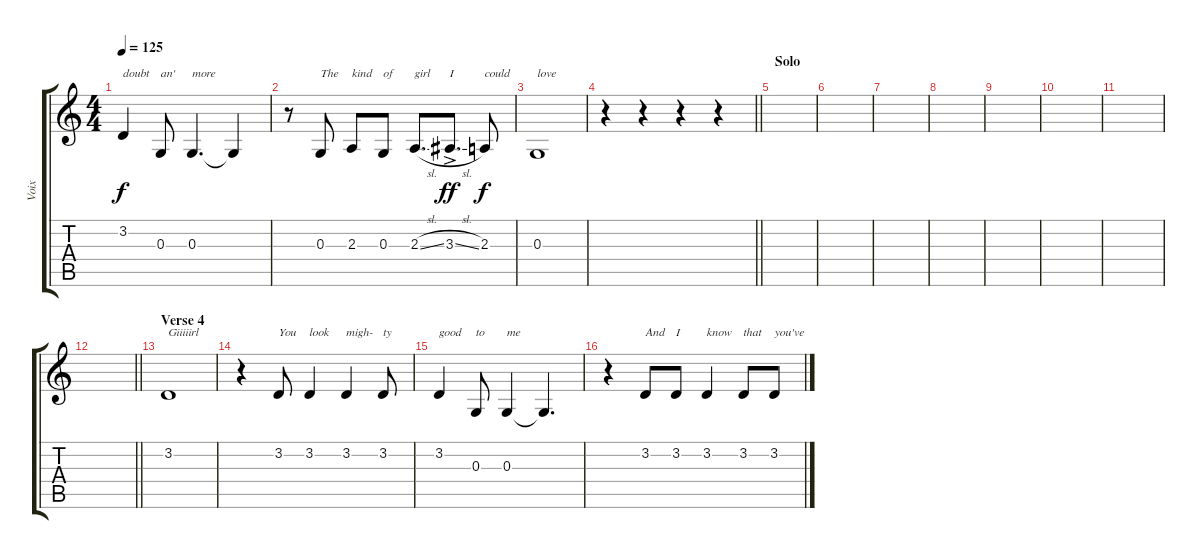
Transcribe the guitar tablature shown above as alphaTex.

\track ("Voix" "Voix") {instrument lead5charang}
\staff {score tabs}
\tuning (E4 B3 G3 D3 A2 E2) {hide}
\ts (4 4)
\tempo 125
\clef g2
\ks c
3.2.4{txt "doubt" dy f} 0.3.8{txt "an'"} 0.3.4{d txt "more"} 0.3{t}.4 |
r.8 0.3.8{txt "The"} 2.3.8{txt "kind"} 0.3.8{txt "of"} 2.3{sl}.8{d txt "girl"} 3.3{sl ac}.8{d txt "I" dy ff} 2.3.8{txt "could" dy f} |
0.3.1{txt "love"} |
\barLineRight lightlight
r.4 r.4 r.4 r.4 |
\section ("" "Solo")
|
|
|
|
|
|
|
\barLineRight lightlight
|
\section ("" "Verse 4")
3.2.1{txt "Giiiiirl"} |
r.4 3.2.8{txt "You"} 3.2.4{txt "look"} 3.2.4{txt "migh-"} 3.2.8{txt "ty"} |
3.2.4{txt "good"} 0.3.8{txt "to"} 0.3.4{txt "me"} 0.3{t}.4{d} |
r.4 3.2.8{txt "And"} 3.2.8{txt "I"} 3.2.4{txt "know"} 3.2.8{txt "that"} 3.2.8{txt "you've"}
